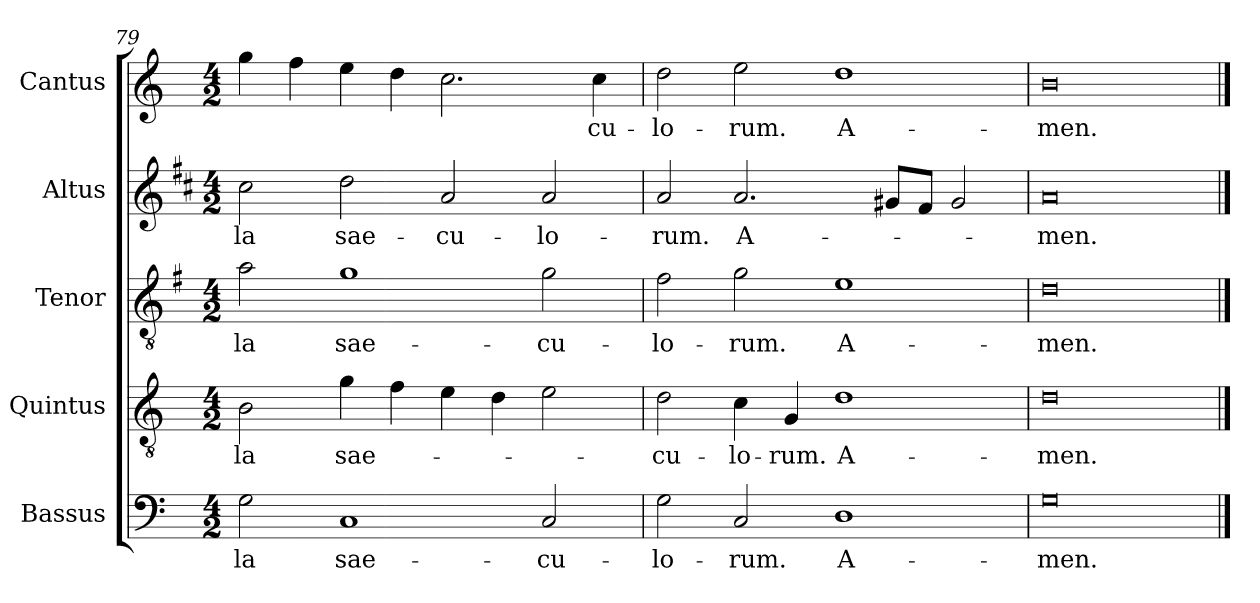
**kern	**text	**kern	**text	**kern	**text	**kern	**text	**kern	**text
*part5	*part5	*part4	*part4	*part3	*part3	*part2	*part2	*part1	*part1
*staff5	*staff5	*staff4	*staff4	*staff3	*staff3	*staff2	*staff2	*staff1	*staff1
*I"Bassus	*	*I"Quintus	*	*I"Tenor	*	*I"Altus	*	*I"Cantus	*
*I'B	*	*	*	*I'T	*	*I'A	*	*I'C	*
*clefF4	*	*clefGv2	*	*clefGv2	*	*clefG2	*	*clefG2	*
*	*	*	*	*ITrd4c7	*	*ITrd1c2	*	*	*
*k[]	*	*k[]	*	*k[]	*	*k[]	*	*k[]	*
*C:	*	*C:	*	*C:	*	*C:	*	*C:	*
*M4/2	*	*M4/2	*	*M4/2	*	*M4/2	*	*M4/2	*
=79	=79	=79	=79	=79	=79	=79	=79	=79	=79
!	!LO:LY:b	!	!LO:LY:b	!	!LO:LY:b	!	!LO:LY:b	!	!
2G\	-la	2B\	-la	2d\	-la	2b\	-la	4gg\	.
.	.	.	.	.	.	.	.	4ff\	.
!	!LO:LY:b	!	!LO:LY:b	!	!LO:LY:b	!	!LO:LY:b	!	!
1C	sae-	4g\	sae-	1c	sae-	2cc\	sae-	4ee\	.
.	.	4f\	.	.	.	.	.	4dd\	.
!	!	!	!	!	!	!	!LO:LY:b	!	!
.	.	4e\	.	.	.	2g/	-cu-	2.cc\	.
.	.	4d\	.	.	.	.	.	.	.
!	!LO:LY:b	!	!	!	!LO:LY:b	!	!LO:LY:b	!	!
2C/	-cu-	2e\	.	2c\	-cu-	2g/	-lo-	.	.
!	!	!	!	!	!	!	!	!	!LO:LY:b
.	.	.	.	.	.	.	.	4cc\	-cu-
=80	=80	=80	=80	=80	=80	=80	=80	=80	=80
!	!LO:LY:b	!	!LO:LY:b	!	!LO:LY:b	!	!LO:LY:b	!	!LO:LY:b
2G\	-lo-	2d\	-cu-	2B\	-lo-	2g/	-rum.	2dd\	-lo-
!	!LO:LY:b	!	!LO:LY:b	!	!LO:LY:b	!	!LO:LY:b	!	!LO:LY:b
2C/	-rum.	4c\	-lo-	2c\	-rum.	2.g/	A-	2ee\	-rum.
!	!	!	!LO:LY:b	!	!	!	!	!	!
.	.	4G/	-rum.	.	.	.	.	.	.
!	!LO:LY:b	!	!LO:LY:b	!	!LO:LY:b	!	!	!	!LO:LY:b
1D	A-	1d	A-	1A	A-	.	.	1dd	A-
.	.	.	.	.	.	8f#X/L	.	.	.
.	.	.	.	.	.	8e/J	.	.	.
.	.	.	.	.	.	2f#/	.	.	.
=81	=81	=81	=81	=81	=81	=81	=81	=81	=81
!	!LO:LY:b	!	!LO:LY:b	!	!LO:LY:b	!	!LO:LY:b	!	!LO:LY:b
0G	-men.	0d	-men.	0G	-men.	0g	-men.	0b	-men.
==	==	==	==	==	==	==	==	==	==
*-	*-	*-	*-	*-	*-	*-	*-	*-	*-
